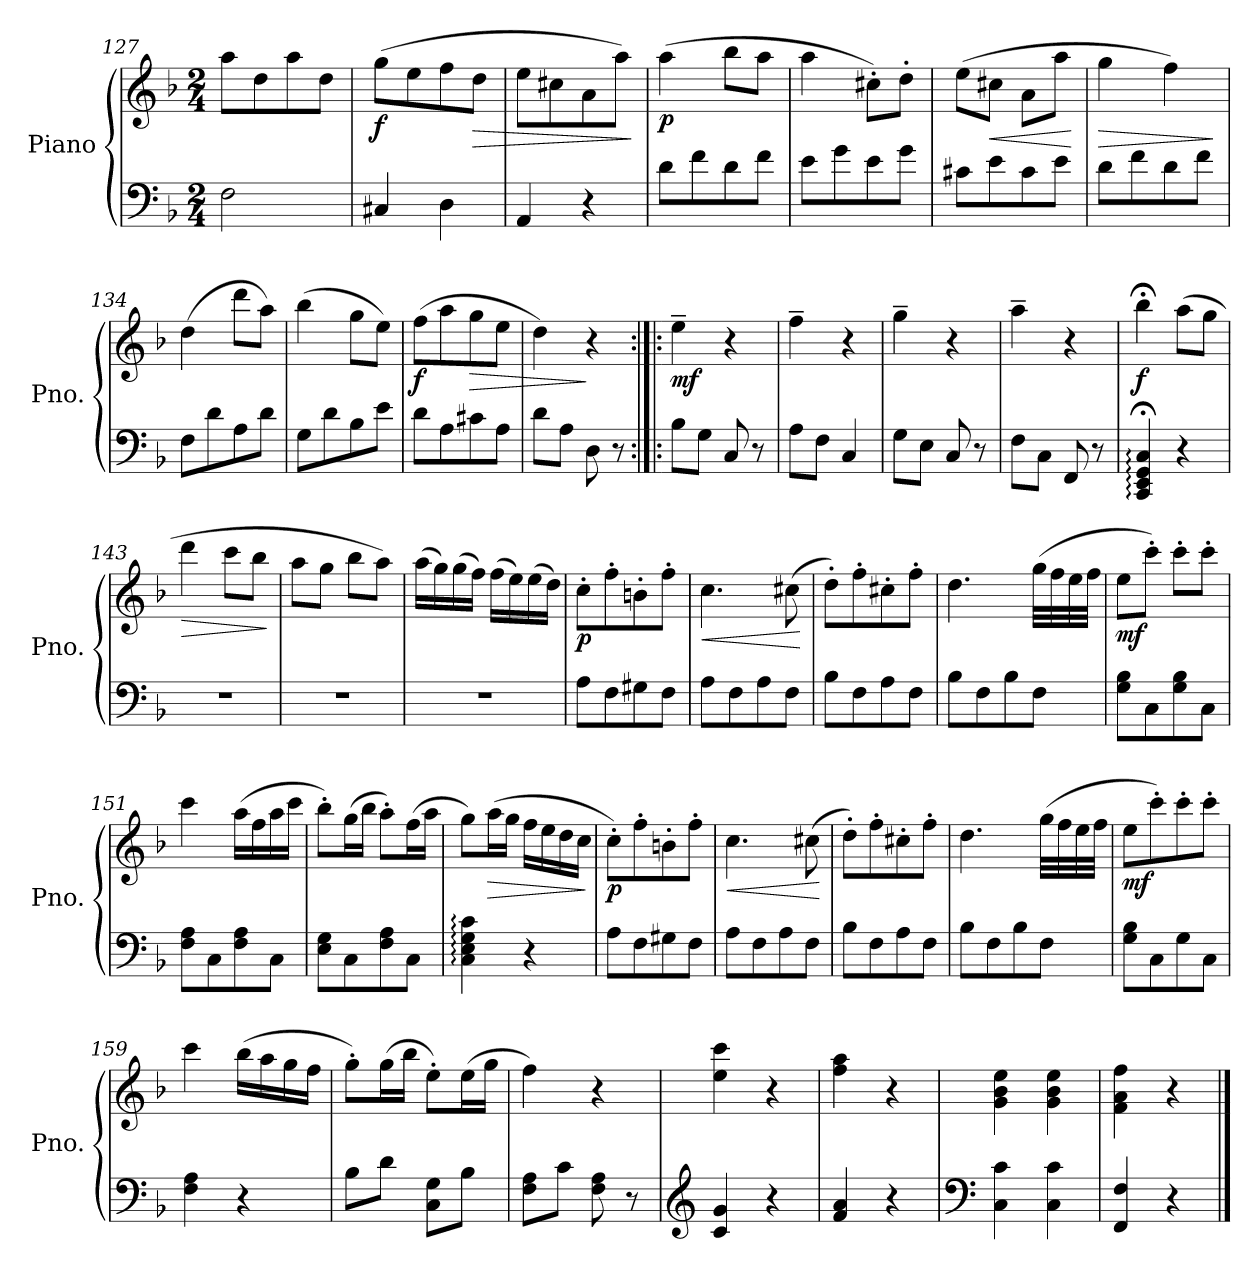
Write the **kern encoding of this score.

**kern	**kern	**dynam
*part1	*part1	*part1
*staff2	*staff1	*staff1/2
*I"Piano	*	*
*I'Pno.	*	*
*clefF4	*clefG2	*
*k[b-]	*k[b-]	*
*M2/4	*M2/4	*
=127	=127	=127
2F\	8aa\L	.
.	8dd\	.
.	8aa\	.
.	8dd\J	.
=128	=128	=128
!	!	!LO:DY:b
4C#X/	(8gg\L	f
.	8ee\	.
4D\	8ff\	.
!	!	!LO:HP:b
.	8dd\J	>
=129	=129	=129
4AA/	8ee\L	.
.	8cc#X\	.
4r	8a\	.
.	8aa\J)	.
.	.	]
!!LO:LB:g=z
=130	=130	=130
!	!	!LO:DY:b
8d\L	(4aa\	p
8f\	.	.
8d\	8bb-\L	.
8f\J	8aa\J	.
=131	=131	=131
8e\L	4aa\	.
8g\	.	.
8e\	8cc#X'\L)	.
8g\J	8dd'\J	.
=132	=132	=132
8c#X\L	(8ee\L	.
!	!	!LO:HP:b
8e\	8cc#X\J	<
8c#\	8a\L	.
8e\J	8aa\J	.
.	.	[
=133	=133	=133
!	!	!LO:HP:b
8d\L	4gg\	>
8f\	.	.
8d\	4ff\)	.
8f\J	.	.
.	.	]
=134	=134	=134
8F\L	(4dd\	.
8d\	.	.
8A\	8ddd\L	.
8d\J	8aa\J)	.
!!LO:LB:g=z
=135	=135	=135
8G\L	(4bb-\	.
8d\	.	.
8B-\	8gg\L	.
8e\J	8ee\J)	.
=136	=136	=136
!	!	!LO:DY:b
8d\L	(8ff\L	f
8A\	8aa\	.
!	!	!LO:HP:b
8c#X\	8gg\	>
8A\J	8ee\J	.
=137	=137	=137
8d\L	4dd\)	.
8A\J	.	.
8D\	4r	]
8r	.	.
=138:|!|:	=138:|!|:	=138:|!|:
!	!	!LO:DY:b
8B-\L	4ee~\	mf
8G\J	.	.
8C/	4r	.
8r	.	.
=139	=139	=139
8A\L	4ff~\	.
8F\J	.	.
4C/	4r	.
!!LO:PB:g=z
=140	=140	=140
8G\L	4gg~\	.
8E\J	.	.
8C/	4r	.
8r	.	.
=141	=141	=141
8F\L	4aa~\	.
8C\J	.	.
8FF/	4r	.
8r	.	.
=142	=142	=142
!	!	!LO:DY:b
4CC/;<: 4EE/;<: 4GG/;<: 4C/;<:	4bb-;<\	f
4r	(8aa\L	.
.	8gg\J	.
=143	=143	=143
!	!	!LO:HP:b
2r	4ddd\	>
.	8ccc\L	.
.	8bb-\J	.
.	.	]
=144	=144	=144
2r	8aa\L	.
.	8gg\J	.
.	8bb-\L	.
.	8aa\J)	.
!!LO:LB:g=z
=145	=145	=145
2r	(16aa\LL	.
.	16gg\)	.
.	(16gg\	.
.	16ff\JJ)	.
.	(16ff\LL	.
.	16ee\)	.
.	(16ee\	.
.	16dd\JJ)	.
=146	=146	=146
!	!	!LO:DY:b
8A\L	8cc'\L	p
8F\	8ff'\	.
8G#X\	8bn'\	.
8F\J	8ff'\J	.
=147	=147	=147
!	!	!LO:HP:b
8A\L	4.cc\	<
8F\	.	.
8A\	.	.
8F\J	(8cc#X\	.
.	.	[
=148	=148	=148
8B-\L	8dd'\L)	.
8F\	8ff'\	.
8A\	8cc#X'\	.
8F\J	8ff'\J	.
!!LO:LB:g=z
=149	=149	=149
8B-\L	4.dd\	.
8F\	.	.
8B-\	.	.
8F\J	(32gg\LLL	.
.	32ff\	.
.	32ee\	.
.	32ff\JJJ	.
=150	=150	=150
!	!	!LO:DY:b
8G\ 8B-\L	8ee\L	mf
8C\	8ccc'\J)	.
8G\ 8B-\	8ccc'\L	.
8C\J	8ccc'\J	.
=151	=151	=151
8F\ 8A\L	4ccc\	.
8C\	.	.
8F\ 8A\	(16aa\LL	.
.	16ff\	.
8C\J	16aa\	.
.	16ccc\JJ	.
=152	=152	=152
8E\ 8G\L	8bb-'\L)	.
8C\	(16gg\L	.
.	16bb-\JJ	.
8F\ 8A\	8aa'\L)	.
8C\J	(16ff\L	.
.	16aa\JJ	.
!!LO:LB:g=z
=153	=153	=153
4C\: 4E\: 4G\: 4c\:	8gg\L)	.
!	!	!LO:HP:b
.	(16aa\L	>
.	16gg\JJ	.
4r	16ff\LL	.
.	16ee\	.
.	16dd\	.
.	16cc\JJ	.
.	.	]
=154	=154	=154
!	!	!LO:DY:b
8A\L	8cc'\L)	p
8F\	8ff'\	.
8G#X\	8bn'\	.
8F\J	8ff'\J	.
=155	=155	=155
!	!	!LO:HP:b
8A\L	4.cc\	<
8F\	.	.
8A\	.	.
8F\J	(8cc#X\	.
.	.	[
=156	=156	=156
8B-\L	8dd'\L)	.
8F\	8ff'\	.
8A\	8cc#X'\	.
8F\J	8ff'\J	.
!!LO:LB:g=z
=157	=157	=157
8B-\L	4.dd\	.
8F\	.	.
8B-\	.	.
8F\J	(32gg\LLL	.
.	32ff\	.
.	32ee\	.
.	32ff\JJJ	.
=158	=158	=158
!	!	!LO:DY:b
8G\ 8B-\L	8ee\L	mf
8C\	8ccc'\)	.
8G\	8ccc'\	.
8C\J	8ccc'\J	.
=159	=159	=159
4F\ 4A\	4ccc\	.
4r	(16bb-\LL	.
.	16aa\	.
.	16gg\	.
.	16ff\JJ	.
=160	=160	=160
8B-\L	8gg'\L)	.
8d\J	(16gg\L	.
.	16bb-\JJ	.
8C\ 8G\L	8ee'\L)	.
8B-\J	(16ee\L	.
.	16gg\JJ	.
!!LO:PB:g=z
=161	=161	=161
8F\ 8A\L	4ff\)	.
8c\J	.	.
8F\ 8A\	4r	.
8r	.	.
=162	=162	=162
*clefG2	*	*
4c/ 4g/	4ee\ 4ccc\	.
4r	4r	.
=163	=163	=163
4f/ 4a/	4ff\ 4aa\	.
4r	4r	.
=164	=164	=164
*clefF4	*	*
4C\ 4c\	4g\ 4b-\ 4ee\	.
4C\ 4c\	4g\ 4b-\ 4ee\	.
=165	=165	=165
4FF/ 4F/	4f\ 4a\ 4ff\	.
4r	4r	.
==	==	==
*-	*-	*-
